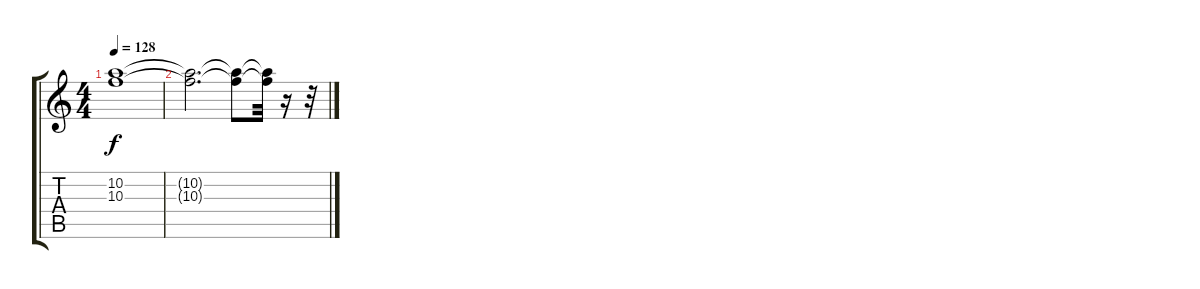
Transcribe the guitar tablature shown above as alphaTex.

\track "" {instrument overdrivenguitar}
\staff {score tabs}
\tuning (E4 B3 G3 D3 A2 E2) {hide}
\ts (4 4)
\tempo 128
\clef g2
\ks c
(10.2{t} 10.3{t}).1{dy f} |
(10.2{t} 10.3{t}).2{d} (10.2{t} 10.3{t}).8 (10.2{t} 10.3{t}).32 r.16 r.32
